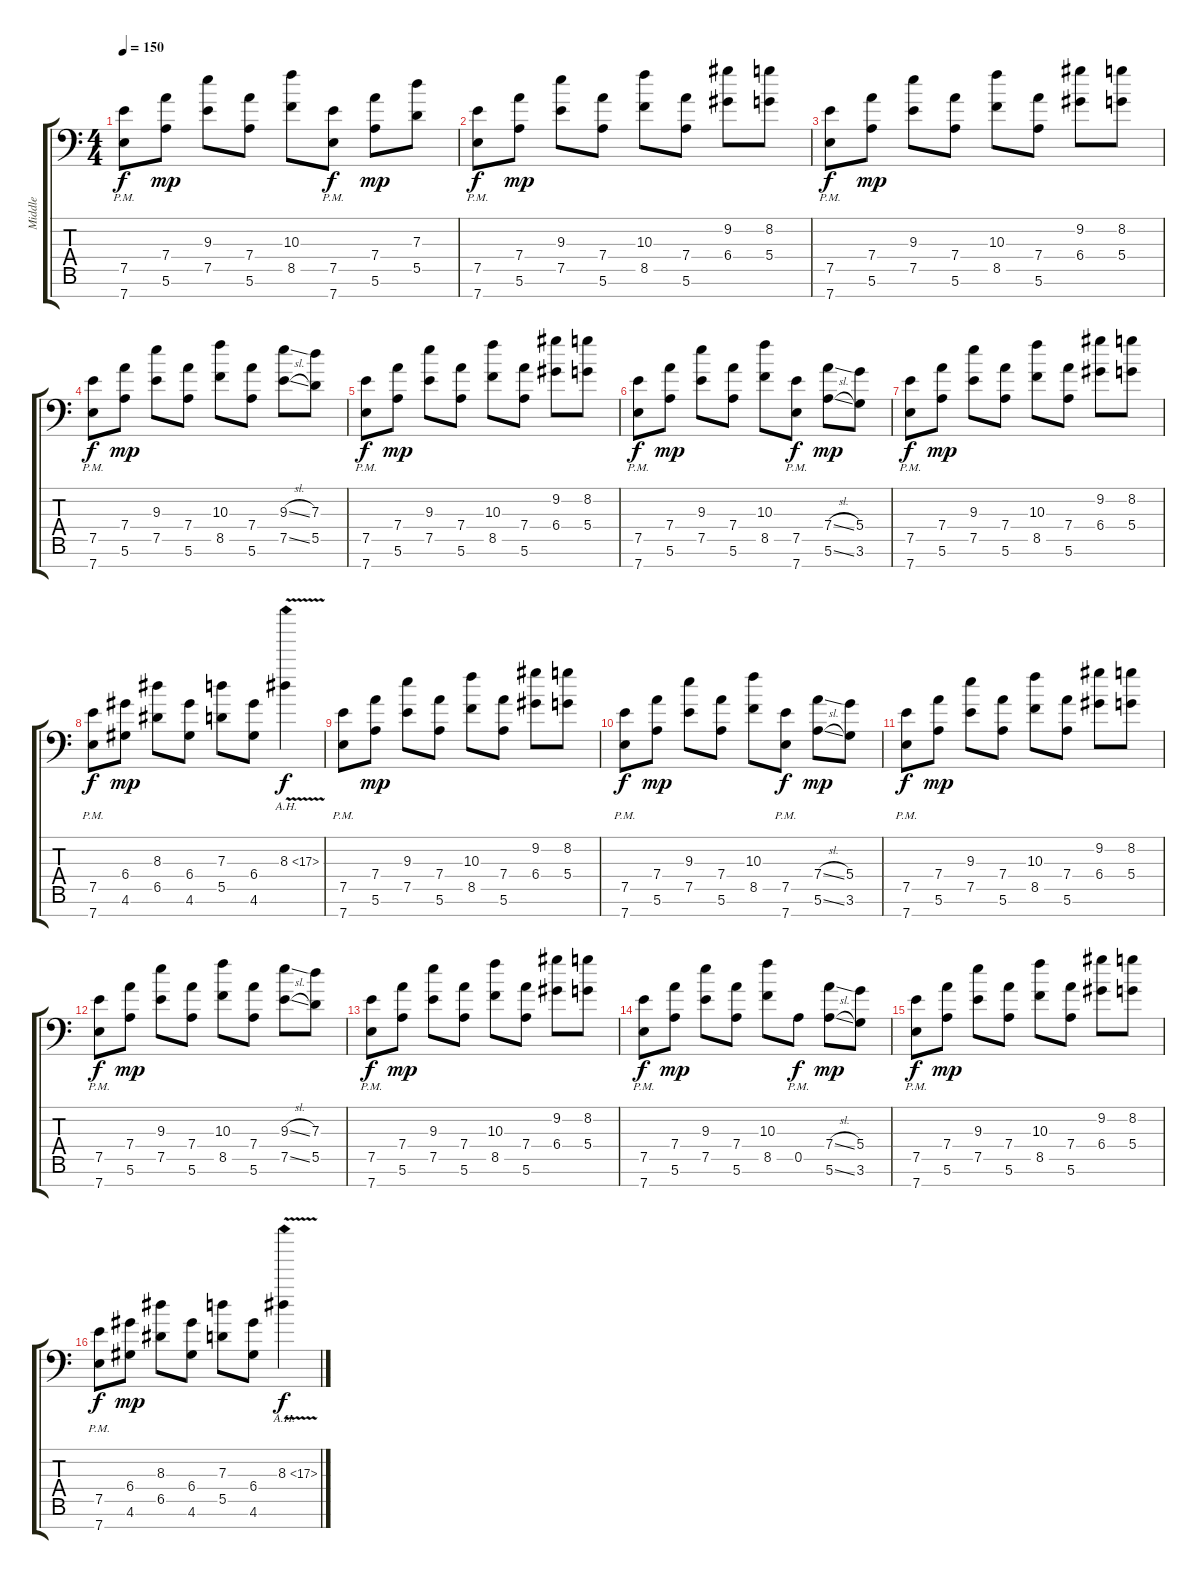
\track ("Middle" "Middle") {instrument distortionguitar}
\staff {score tabs}
\tuning (E4 B3 G3 D3 A2 E2 A1) {hide}
\ts (4 4)
\tempo 150
\clef f4
\ks c
(7.5{pm} 7.7{pm}).8{dy f} (7.4 5.6).8{dy mp} (9.3 7.5).8 (7.4 5.6).8 (10.3 8.5).8 (7.5{pm} 7.7{pm}).8{dy f} (7.4 5.6).8{dy mp} (7.3 5.5).8 |
(7.5{pm} 7.7{pm}).8{dy f} (7.4 5.6).8{dy mp} (9.3 7.5).8 (7.4 5.6).8 (10.3 8.5).8 (7.4 5.6).8 (9.2 6.4).8 (8.2 5.4).8 |
(7.5{pm} 7.7{pm}).8{dy f} (7.4 5.6).8{dy mp} (9.3 7.5).8 (7.4 5.6).8 (10.3 8.5).8 (7.4 5.6).8 (9.2 6.4).8 (8.2 5.4).8 |
(7.5{pm} 7.7{pm}).8{dy f} (7.4 5.6).8{dy mp} (9.3 7.5).8 (7.4 5.6).8 (10.3 8.5).8 (7.4 5.6).8 (9.3{sl} 7.5{sl}).8 (7.3 5.5).8 |
(7.5{pm} 7.7{pm}).8{dy f} (7.4 5.6).8{dy mp} (9.3 7.5).8 (7.4 5.6).8 (10.3 8.5).8 (7.4 5.6).8 (9.2 6.4).8 (8.2 5.4).8 |
(7.5{pm} 7.7{pm}).8{dy f} (7.4 5.6).8{dy mp} (9.3 7.5).8 (7.4 5.6).8 (10.3 8.5).8 (7.5{pm} 7.7{pm}).8{dy f} (7.4{sl} 5.6{sl}).8{dy mp} (5.4 3.6).8 |
(7.5{pm} 7.7{pm}).8{dy f} (7.4 5.6).8{dy mp} (9.3 7.5).8 (7.4 5.6).8 (10.3 8.5).8 (7.4 5.6).8 (9.2 6.4).8 (8.2 5.4).8 |
(7.5{pm} 7.7{pm}).8{dy f} (6.4 4.6).8{dy mp} (8.3 6.5).8 (6.4 4.6).8 (7.3 5.5).8 (6.4 4.6).8 8.3{ah 9 v}.4{dy f} |
(7.5{pm} 7.7{pm}).8 (7.4 5.6).8{dy mp} (9.3 7.5).8 (7.4 5.6).8 (10.3 8.5).8 (7.4 5.6).8 (9.2 6.4).8 (8.2 5.4).8 |
(7.5{pm} 7.7{pm}).8{dy f} (7.4 5.6).8{dy mp} (9.3 7.5).8 (7.4 5.6).8 (10.3 8.5).8 (7.5{pm} 7.7{pm}).8{dy f} (7.4{sl} 5.6{sl}).8{dy mp} (5.4 3.6).8 |
(7.5{pm} 7.7{pm}).8{dy f} (7.4 5.6).8{dy mp} (9.3 7.5).8 (7.4 5.6).8 (10.3 8.5).8 (7.4 5.6).8 (9.2 6.4).8 (8.2 5.4).8 |
(7.5{pm} 7.7{pm}).8{dy f} (7.4 5.6).8{dy mp} (9.3 7.5).8 (7.4 5.6).8 (10.3 8.5).8 (7.4 5.6).8 (9.3{sl} 7.5{sl}).8 (7.3 5.5).8 |
(7.5{pm} 7.7{pm}).8{dy f} (7.4 5.6).8{dy mp} (9.3 7.5).8 (7.4 5.6).8 (10.3 8.5).8 (7.4 5.6).8 (9.2 6.4).8 (8.2 5.4).8 |
(7.5{pm} 7.7{pm}).8{dy f} (7.4 5.6).8{dy mp} (9.3 7.5).8 (7.4 5.6).8 (10.3 8.5).8 0.5{pm}.8{dy f} (7.4{sl} 5.6{sl}).8{dy mp} (5.4 3.6).8 |
(7.5{pm} 7.7{pm}).8{dy f} (7.4 5.6).8{dy mp} (9.3 7.5).8 (7.4 5.6).8 (10.3 8.5).8 (7.4 5.6).8 (9.2 6.4).8 (8.2 5.4).8 |
(7.5{pm} 7.7{pm}).8{dy f} (6.4 4.6).8{dy mp} (8.3 6.5).8 (6.4 4.6).8 (7.3 5.5).8 (6.4 4.6).8 8.3{ah 9 v}.4{dy f}
